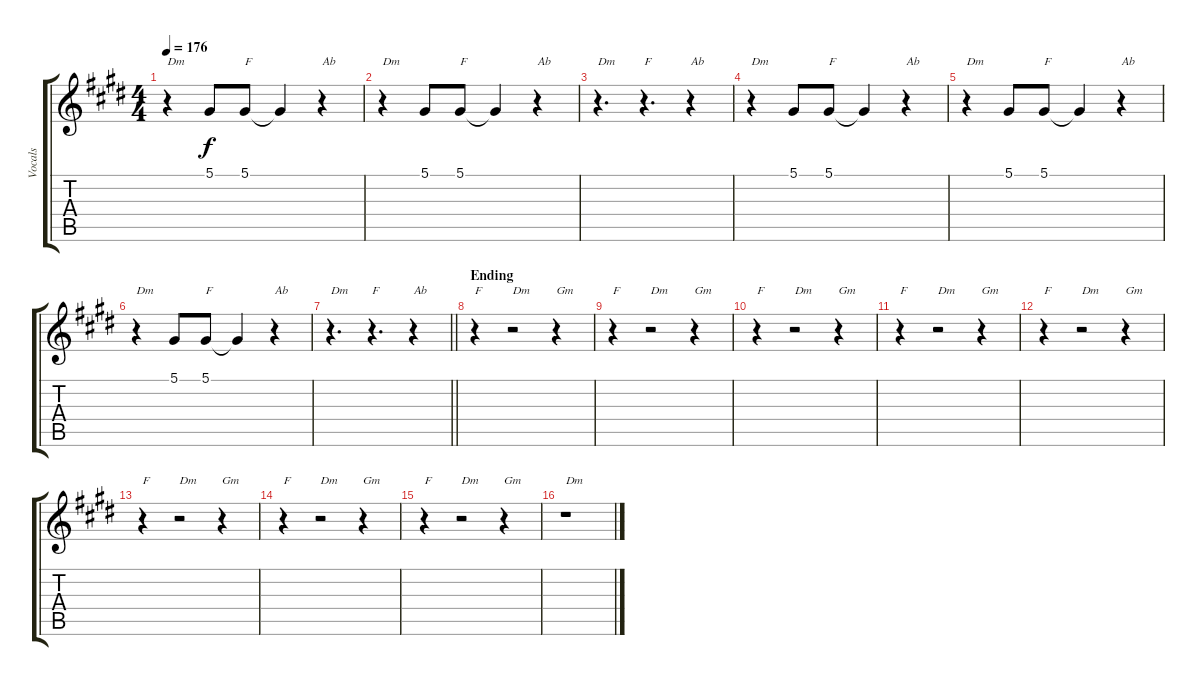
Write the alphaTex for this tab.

\track ("Vocals" "Vocals") {instrument sopranosax}
\staff {score tabs}
\tuning (Eb4 Bb3 Gb3 Db3 Ab2 Eb2) {hide}
\ts (4 4)
\tempo 176
\clef g2
\ks c#minor
r.4{txt "Dm" dy f} 5.1.8 5.1.8{txt "F"} 5.1{t}.4 r.4{txt "Ab"} |
r.4{txt "Dm"} 5.1.8 5.1.8{txt "F"} 5.1{t}.4 r.4{txt "Ab"} |
r.4{d txt "Dm"} r.4{d txt "F"} r.4{txt "Ab"} |
r.4{txt "Dm"} 5.1.8 5.1.8{txt "F"} 5.1{t}.4 r.4{txt "Ab"} |
r.4{txt "Dm"} 5.1.8 5.1.8{txt "F"} 5.1{t}.4 r.4{txt "Ab"} |
r.4{txt "Dm"} 5.1.8 5.1.8{txt "F"} 5.1{t}.4 r.4{txt "Ab"} |
\barLineRight lightlight
r.4{d txt "Dm"} r.4{d txt "F"} r.4{txt "Ab"} |
\section ("" "Ending")
r.4{txt "F"} r.2{txt "Dm"} r.4{txt "Gm"} |
r.4{txt "F"} r.2{txt "Dm"} r.4{txt "Gm"} |
r.4{txt "F"} r.2{txt "Dm"} r.4{txt "Gm"} |
r.4{txt "F"} r.2{txt "Dm"} r.4{txt "Gm"} |
r.4{txt "F"} r.2{txt "Dm"} r.4{txt "Gm"} |
r.4{txt "F"} r.2{txt "Dm"} r.4{txt "Gm"} |
r.4{txt "F"} r.2{txt "Dm"} r.4{txt "Gm"} |
r.4{txt "F"} r.2{txt "Dm"} r.4{txt "Gm"} |
r.1{txt "Dm"}
